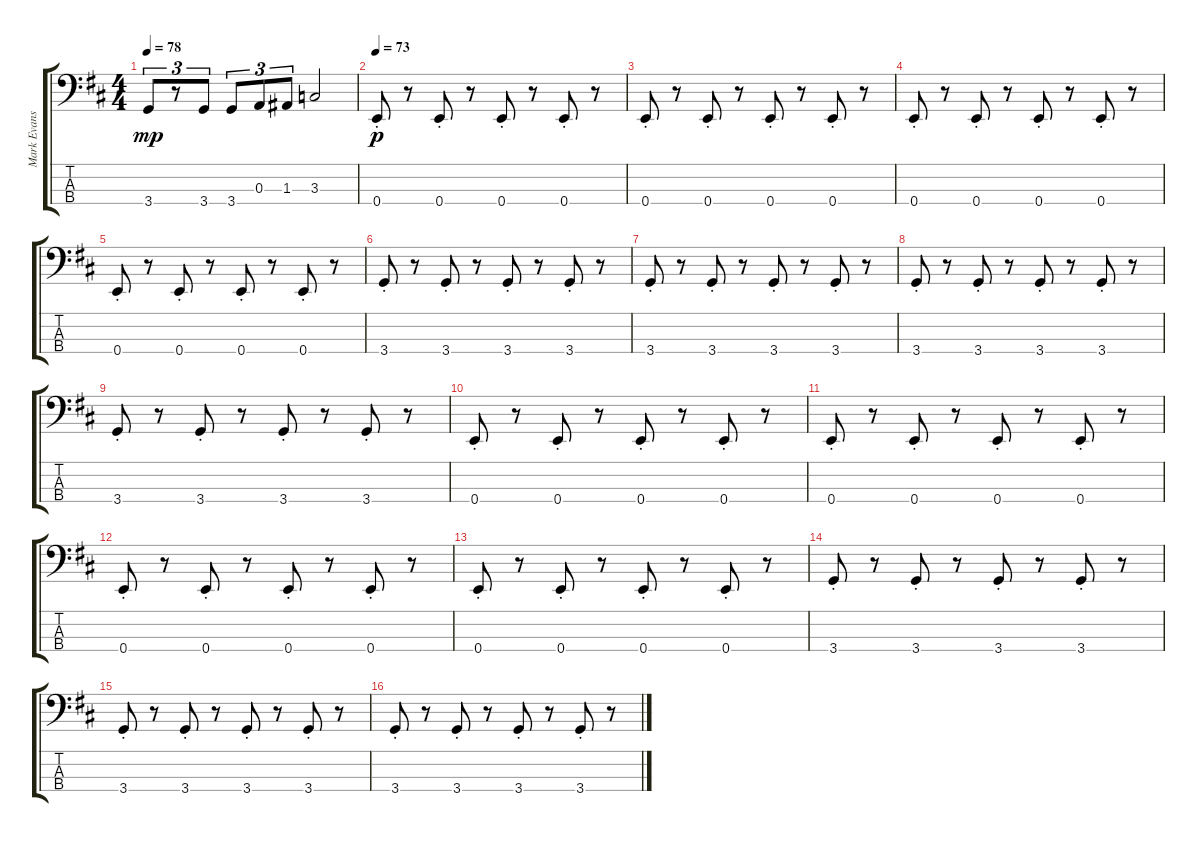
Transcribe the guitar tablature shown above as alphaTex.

\track ("Mark Evans - Bass" "Mark Evans") {instrument electricbasspick}
\staff {score tabs}
\tuning (G2 D2 A1 E1) {hide}
\ts (4 4)
\tempo 78
\clef f4
\ks d
3.4.8{tu (3 2) dy mp} r.8{tu (3 2)} 3.4.8{tu (3 2)} 3.4.8{tu (3 2)} 0.3.8{tu (3 2)} 1.3.8{tu (3 2)} 3.3.2 |
\tempo 73
0.4{st}.8{dy p} r.8 0.4{st}.8 r.8 0.4{st}.8 r.8 0.4{st}.8 r.8 |
0.4{st}.8 r.8 0.4{st}.8 r.8 0.4{st}.8 r.8 0.4{st}.8 r.8 |
0.4{st}.8 r.8 0.4{st}.8 r.8 0.4{st}.8 r.8 0.4{st}.8 r.8 |
0.4{st}.8 r.8 0.4{st}.8 r.8 0.4{st}.8 r.8 0.4{st}.8 r.8 |
3.4{st}.8 r.8 3.4{st}.8 r.8 3.4{st}.8 r.8 3.4{st}.8 r.8 |
3.4{st}.8 r.8 3.4{st}.8 r.8 3.4{st}.8 r.8 3.4{st}.8 r.8 |
3.4{st}.8 r.8 3.4{st}.8 r.8 3.4{st}.8 r.8 3.4{st}.8 r.8 |
3.4{st}.8 r.8 3.4{st}.8 r.8 3.4{st}.8 r.8 3.4{st}.8 r.8 |
0.4{st}.8 r.8 0.4{st}.8 r.8 0.4{st}.8 r.8 0.4{st}.8 r.8 |
0.4{st}.8 r.8 0.4{st}.8 r.8 0.4{st}.8 r.8 0.4{st}.8 r.8 |
0.4{st}.8 r.8 0.4{st}.8 r.8 0.4{st}.8 r.8 0.4{st}.8 r.8 |
0.4{st}.8 r.8 0.4{st}.8 r.8 0.4{st}.8 r.8 0.4{st}.8 r.8 |
3.4{st}.8 r.8 3.4{st}.8 r.8 3.4{st}.8 r.8 3.4{st}.8 r.8 |
3.4{st}.8 r.8 3.4{st}.8 r.8 3.4{st}.8 r.8 3.4{st}.8 r.8 |
3.4{st}.8 r.8 3.4{st}.8 r.8 3.4{st}.8 r.8 3.4{st}.8 r.8
